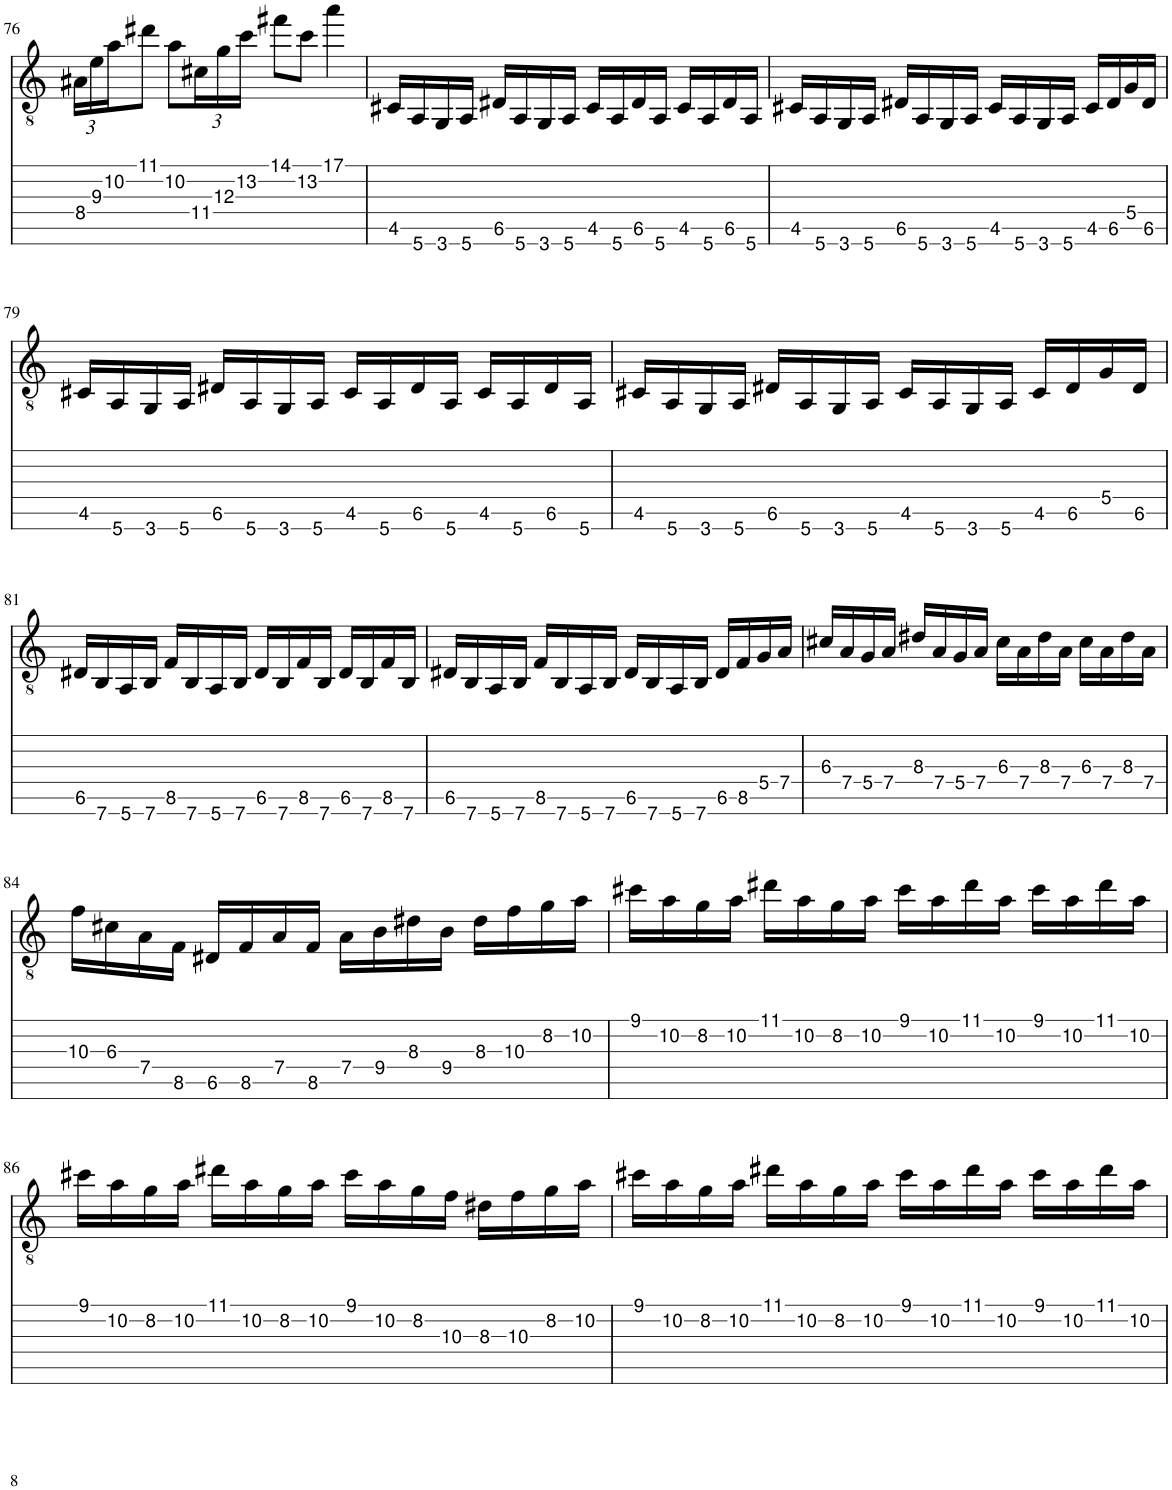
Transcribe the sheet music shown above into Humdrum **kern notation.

**kern	**kern
*part1	*part1
*staff2	*staff1
*I"Electric Guitar	*
*I'El. Guit.	*
!!LO:PB:g=z
*	*clefGv2
*k[]	*k[]
*M4/4	*M4/4
*Xbrackettup	*Xbrackettup
=76	=76
24A#LL	24A#X\LL
24e	24e\
24aJ	24a\J
8dd#J	8dd#X\J
8aL	8a\L
24c#L	24c#X\L
24g	24g\
24ccJJ	24cc\JJ
8ff#L	8ff#X\L
8ccJ	8cc\J
4aa	4aa\
=77	=77
16C#LL	16C#X/LL
16AAJ	16AA/
16GGL	16GG/
16AAJJ	16AA/JJ
16D#LL	16D#X/LL
16AAJ	16AA/
16GGL	16GG/
16AAJJ	16AA/JJ
16C#LL	16C#/LL
16AAJ	16AA/
16D#L	16D#/
16AAJJ	16AA/JJ
16C#LL	16C#/LL
16AAJ	16AA/
16D#L	16D#/
16AAJJ	16AA/JJ
=78	=78
16C#LL	16C#X/LL
16AAJ	16AA/
16GGL	16GG/
16AAJJ	16AA/JJ
16D#LL	16D#X/LL
16AAJ	16AA/
16GGL	16GG/
16AAJJ	16AA/JJ
16C#LL	16C#/LL
16AAJ	16AA/
16GGL	16GG/
16AAJJ	16AA/JJ
16C#LL	16C#/LL
16D#J	16D#/
16GL	16G/
16D#JJ	16D#/JJ
!!LO:LB:g=z
=79	=79
16C#LL	16C#X/LL
16AAJ	16AA/
16GGL	16GG/
16AAJJ	16AA/JJ
16D#LL	16D#X/LL
16AAJ	16AA/
16GGL	16GG/
16AAJJ	16AA/JJ
16C#LL	16C#/LL
16AAJ	16AA/
16D#L	16D#/
16AAJJ	16AA/JJ
16C#LL	16C#/LL
16AAJ	16AA/
16D#L	16D#/
16AAJJ	16AA/JJ
=80	=80
16C#LL	16C#X/LL
16AAJ	16AA/
16GGL	16GG/
16AAJJ	16AA/JJ
16D#LL	16D#X/LL
16AAJ	16AA/
16GGL	16GG/
16AAJJ	16AA/JJ
16C#LL	16C#/LL
16AAJ	16AA/
16GGL	16GG/
16AAJJ	16AA/JJ
16C#LL	16C#/LL
16D#J	16D#/
16GL	16G/
16D#JJ	16D#/JJ
!!LO:LB:g=z
=81	=81
16D#LL	16D#X/LL
16BBJ	16BB/
16AAL	16AA/
16BBJJ	16BB/JJ
16FLL	16F/LL
16BBJ	16BB/
16AAL	16AA/
16BBJJ	16BB/JJ
16D#LL	16D#/LL
16BBJ	16BB/
16FL	16F/
16BBJJ	16BB/JJ
16D#LL	16D#/LL
16BBJ	16BB/
16FL	16F/
16BBJJ	16BB/JJ
=82	=82
16D#LL	16D#X/LL
16BBJ	16BB/
16AAL	16AA/
16BBJJ	16BB/JJ
16FLL	16F/LL
16BBJ	16BB/
16AAL	16AA/
16BBJJ	16BB/JJ
16D#LL	16D#/LL
16BBJ	16BB/
16AAL	16AA/
16BBJJ	16BB/JJ
16D#LL	16D#/LL
16FJ	16F/
16GL	16G/
16AJJ	16A/JJ
=83	=83
16c#LL	16c#X/LL
16AJ	16A/
16GL	16G/
16AJJ	16A/JJ
16d#LL	16d#X/LL
16AJ	16A/
16GL	16G/
16AJJ	16A/JJ
16c#LL	16c#\LL
16AJ	16A\
16d#L	16d#\
16AJJ	16A\JJ
16c#LL	16c#\LL
16AJ	16A\
16d#L	16d#\
16AJJ	16A\JJ
!!LO:LB:g=z
=84	=84
16fLL	16f\LL
16c#J	16c#X\
16AL	16A\
16FJJ	16F\JJ
16D#LL	16D#X/LL
16FJ	16F/
16AL	16A/
16FJJ	16F/JJ
16ALL	16A\LL
16BJ	16B\
16d#L	16d#X\
16BJJ	16B\JJ
16d#LL	16d#\LL
16fJ	16f\
16gL	16g\
16aJJ	16a\JJ
=85	=85
16cc#LL	16cc#X\LL
16aJ	16a\
16gL	16g\
16aJJ	16a\JJ
16dd#LL	16dd#X\LL
16aJ	16a\
16gL	16g\
16aJJ	16a\JJ
16cc#LL	16cc#\LL
16aJ	16a\
16dd#L	16dd#\
16aJJ	16a\JJ
16cc#LL	16cc#\LL
16aJ	16a\
16dd#L	16dd#\
16aJJ	16a\JJ
!!LO:LB:g=z
=86	=86
16cc#LL	16cc#X\LL
16aJ	16a\
16gL	16g\
16aJJ	16a\JJ
16dd#LL	16dd#X\LL
16aJ	16a\
16gL	16g\
16aJJ	16a\JJ
16cc#LL	16cc#\LL
16aJ	16a\
16gL	16g\
16fJJ	16f\JJ
16d#LL	16d#X\LL
16fJ	16f\
16gL	16g\
16aJJ	16a\JJ
=87	=87
16cc#LL	16cc#X\LL
16aJ	16a\
16gL	16g\
16aJJ	16a\JJ
16dd#LL	16dd#X\LL
16aJ	16a\
16gL	16g\
16aJJ	16a\JJ
16cc#LL	16cc#\LL
16aJ	16a\
16dd#L	16dd#\
16aJJ	16a\JJ
16cc#LL	16cc#\LL
16aJ	16a\
16dd#L	16dd#\
16aJJ	16a\JJ
=	=
*-	*-
